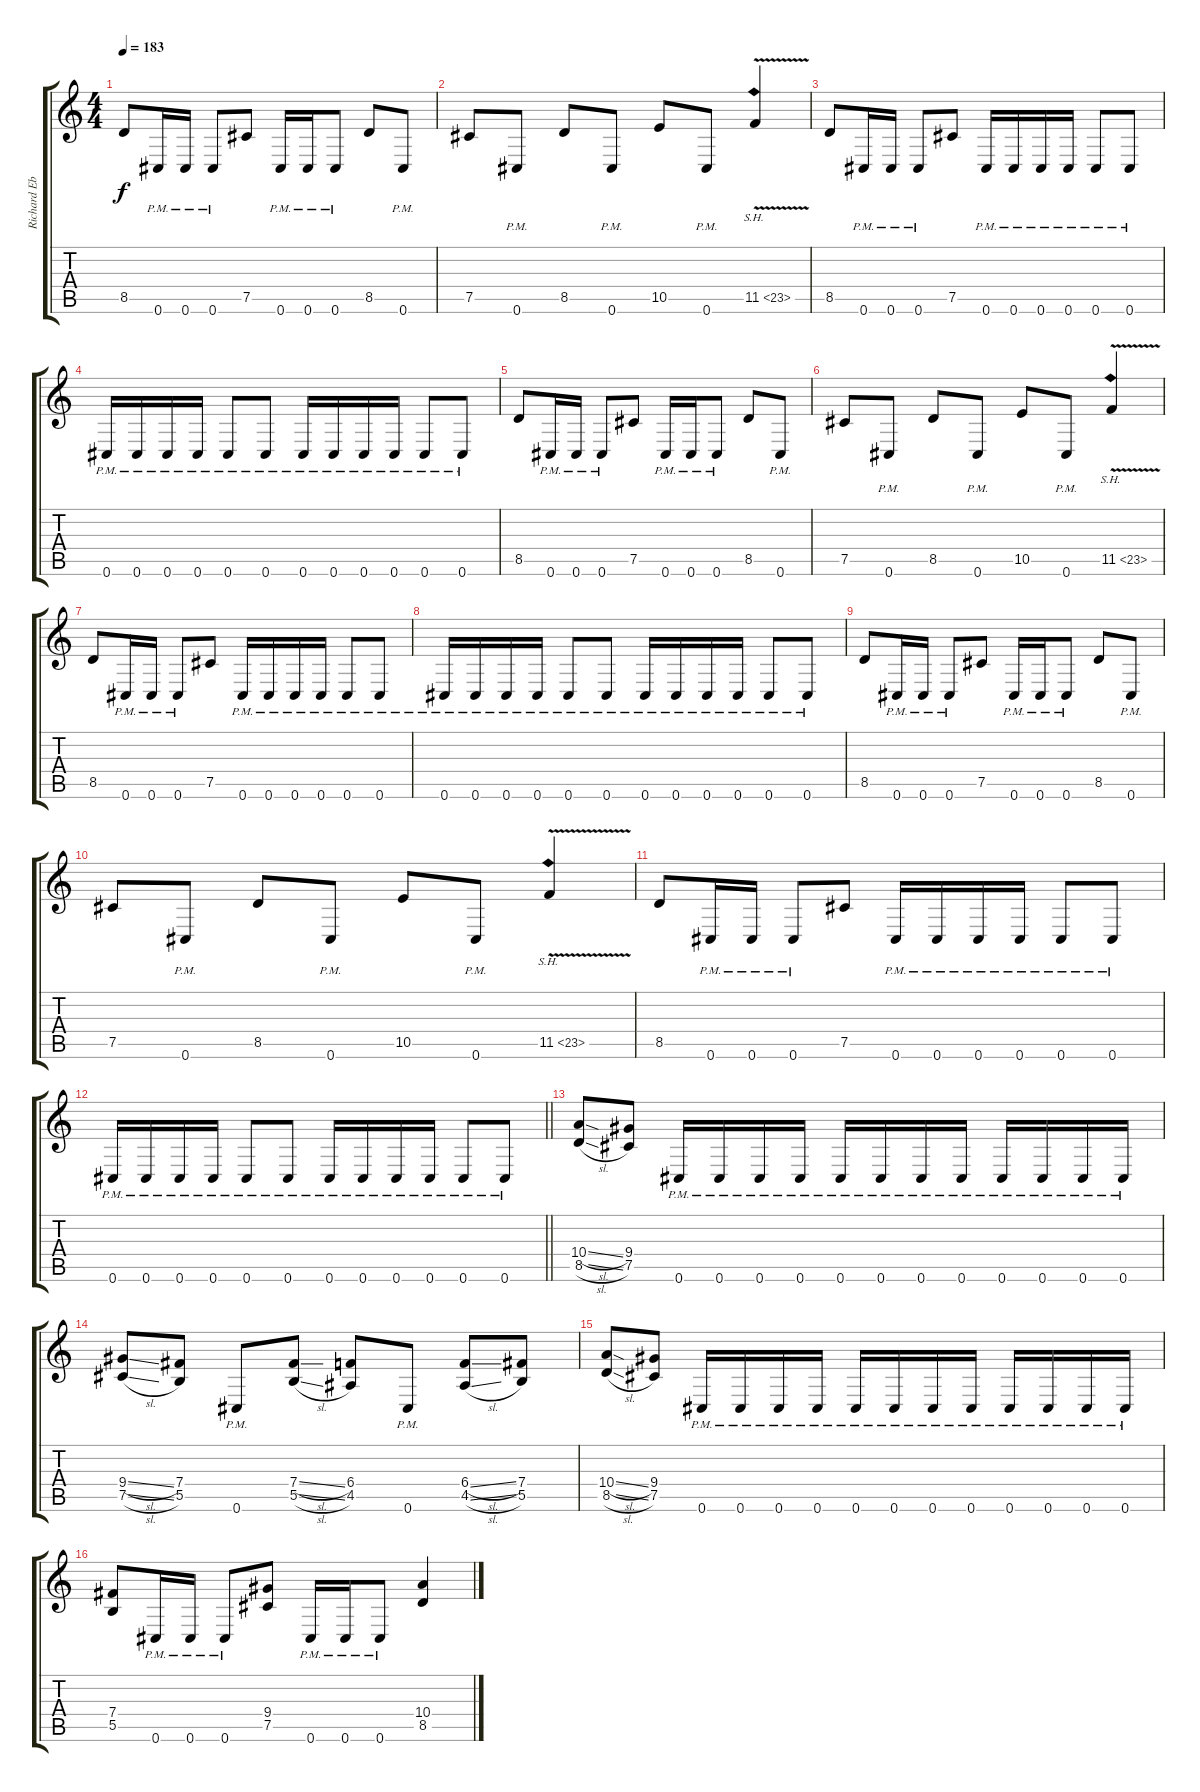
\track ("Richard Ebisch (Rhythm)" "Richard Eb") {instrument distortionguitar}
\staff {score tabs}
\tuning (Db4 Ab3 E3 B2 Gb2 Db2) {hide}
\ts (4 4)
\tempo 183
\clef g2
\ks c
8.5.8{dy f} 0.6{pm}.16 0.6{pm}.16 0.6{pm}.8 7.5.8 0.6{pm}.16 0.6{pm}.16 0.6{pm}.8 8.5.8 0.6{pm}.8 |
7.5.8 0.6{pm}.8 8.5.8 0.6{pm}.8 10.5.8 0.6{pm}.8 11.5{sh 12 v}.4 |
8.5.8 0.6{pm}.16 0.6{pm}.16 0.6{pm}.8 7.5.8 0.6{pm}.16 0.6{pm}.16 0.6{pm}.16 0.6{pm}.16 0.6{pm}.8 0.6{pm}.8 |
0.6{pm}.16 0.6{pm}.16 0.6{pm}.16 0.6{pm}.16 0.6{pm}.8 0.6{pm}.8 0.6{pm}.16 0.6{pm}.16 0.6{pm}.16 0.6{pm}.16 0.6{pm}.8 0.6{pm}.8 |
8.5.8 0.6{pm}.16 0.6{pm}.16 0.6{pm}.8 7.5.8 0.6{pm}.16 0.6{pm}.16 0.6{pm}.8 8.5.8 0.6{pm}.8 |
7.5.8 0.6{pm}.8 8.5.8 0.6{pm}.8 10.5.8 0.6{pm}.8 11.5{sh 12 v}.4 |
8.5.8 0.6{pm}.16 0.6{pm}.16 0.6{pm}.8 7.5.8 0.6{pm}.16 0.6{pm}.16 0.6{pm}.16 0.6{pm}.16 0.6{pm}.8 0.6{pm}.8 |
0.6{pm}.16 0.6{pm}.16 0.6{pm}.16 0.6{pm}.16 0.6{pm}.8 0.6{pm}.8 0.6{pm}.16 0.6{pm}.16 0.6{pm}.16 0.6{pm}.16 0.6{pm}.8 0.6{pm}.8 |
8.5.8 0.6{pm}.16 0.6{pm}.16 0.6{pm}.8 7.5.8 0.6{pm}.16 0.6{pm}.16 0.6{pm}.8 8.5.8 0.6{pm}.8 |
7.5.8 0.6{pm}.8 8.5.8 0.6{pm}.8 10.5.8 0.6{pm}.8 11.5{sh 12 v}.4 |
8.5.8 0.6{pm}.16 0.6{pm}.16 0.6{pm}.8 7.5.8 0.6{pm}.16 0.6{pm}.16 0.6{pm}.16 0.6{pm}.16 0.6{pm}.8 0.6{pm}.8 |
\barLineRight lightlight
0.6{pm}.16 0.6{pm}.16 0.6{pm}.16 0.6{pm}.16 0.6{pm}.8 0.6{pm}.8 0.6{pm}.16 0.6{pm}.16 0.6{pm}.16 0.6{pm}.16 0.6{pm}.8 0.6{pm}.8 |
(10.4{sl} 8.5{sl}).8 (9.4 7.5).8 0.6{pm}.16 0.6{pm}.16 0.6{pm}.16 0.6{pm}.16 0.6{pm}.16 0.6{pm}.16 0.6{pm}.16 0.6{pm}.16 0.6{pm}.16 0.6{pm}.16 0.6{pm}.16 0.6{pm}.16 |
(9.4{sl} 7.5{sl}).8 (7.4 5.5).8 0.6{pm}.8 (7.4{sl} 5.5{sl}).8 (6.4 4.5).8 0.6{pm}.8 (6.4{sl} 4.5{sl}).8 (7.4 5.5).8 |
(10.4{sl} 8.5{sl}).8 (9.4 7.5).8 0.6{pm}.16 0.6{pm}.16 0.6{pm}.16 0.6{pm}.16 0.6{pm}.16 0.6{pm}.16 0.6{pm}.16 0.6{pm}.16 0.6{pm}.16 0.6{pm}.16 0.6{pm}.16 0.6{pm}.16 |
(7.4 5.5).8 0.6{pm}.16 0.6{pm}.16 0.6{pm}.8 (9.4 7.5).8 0.6{pm}.16 0.6{pm}.16 0.6{pm}.8 (10.4 8.5).4
